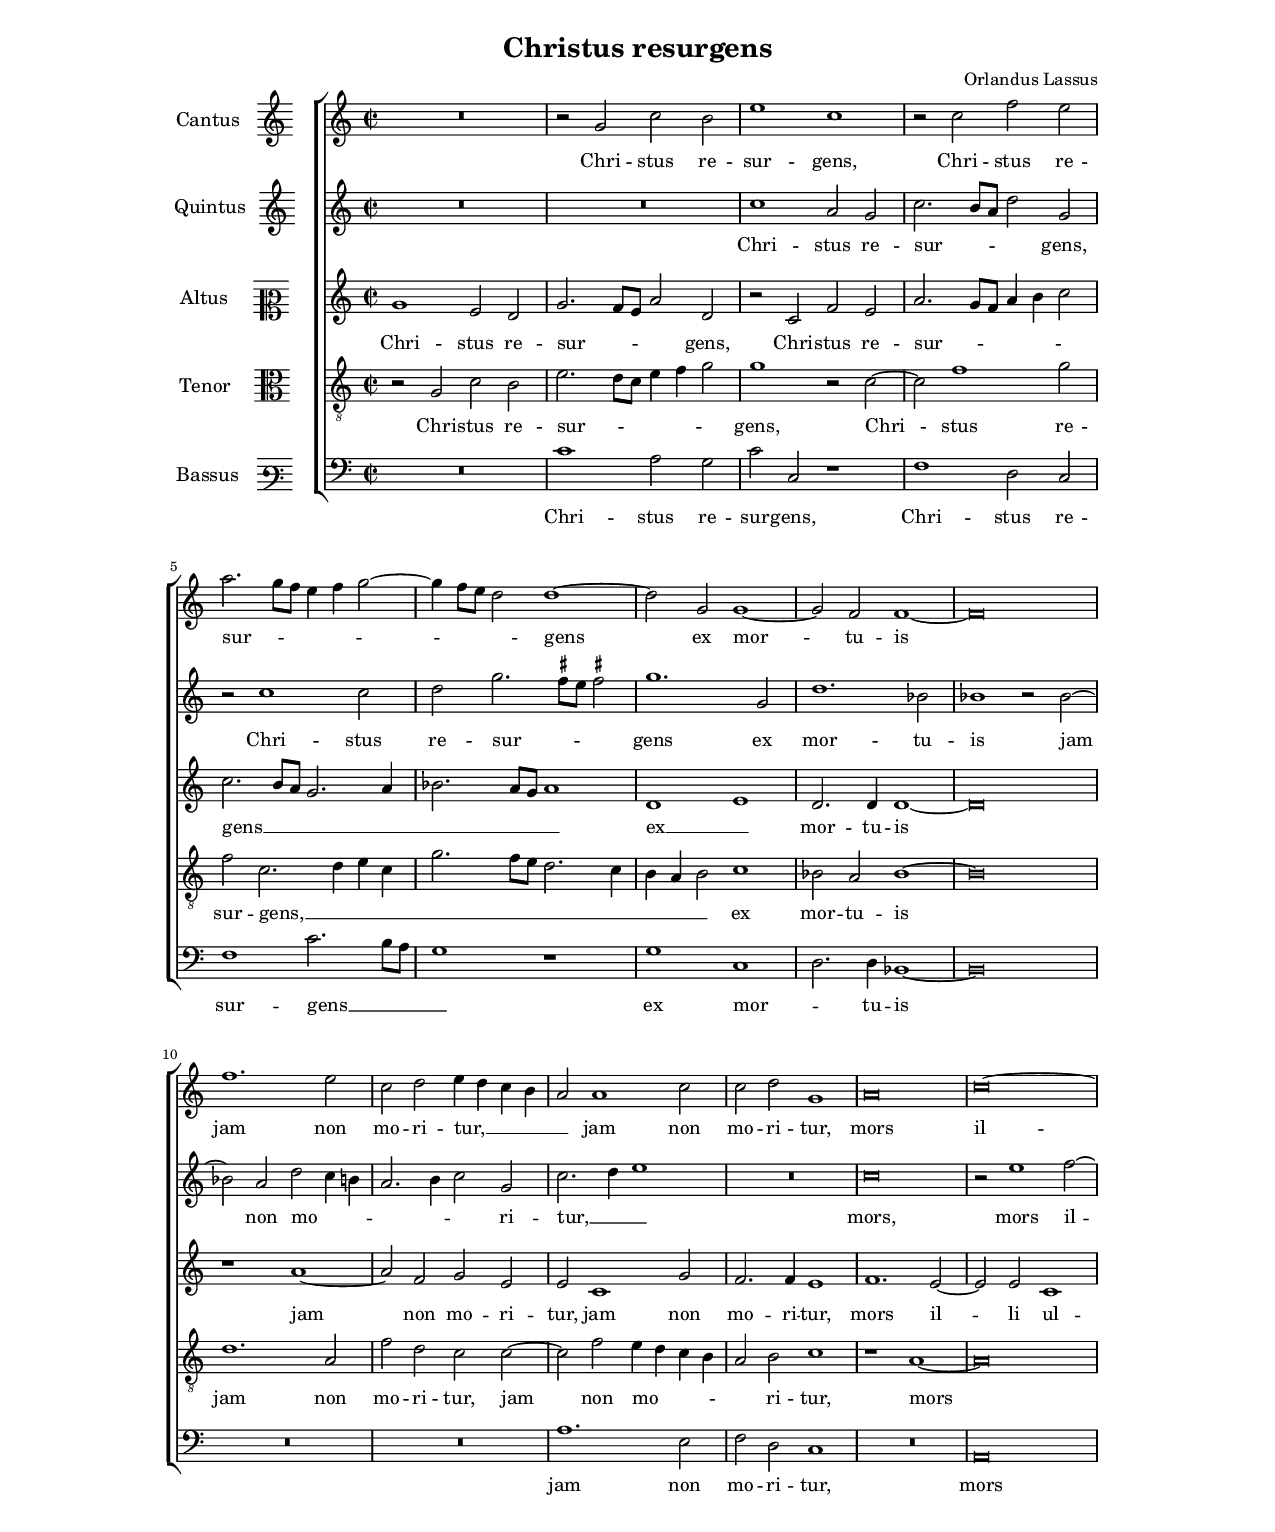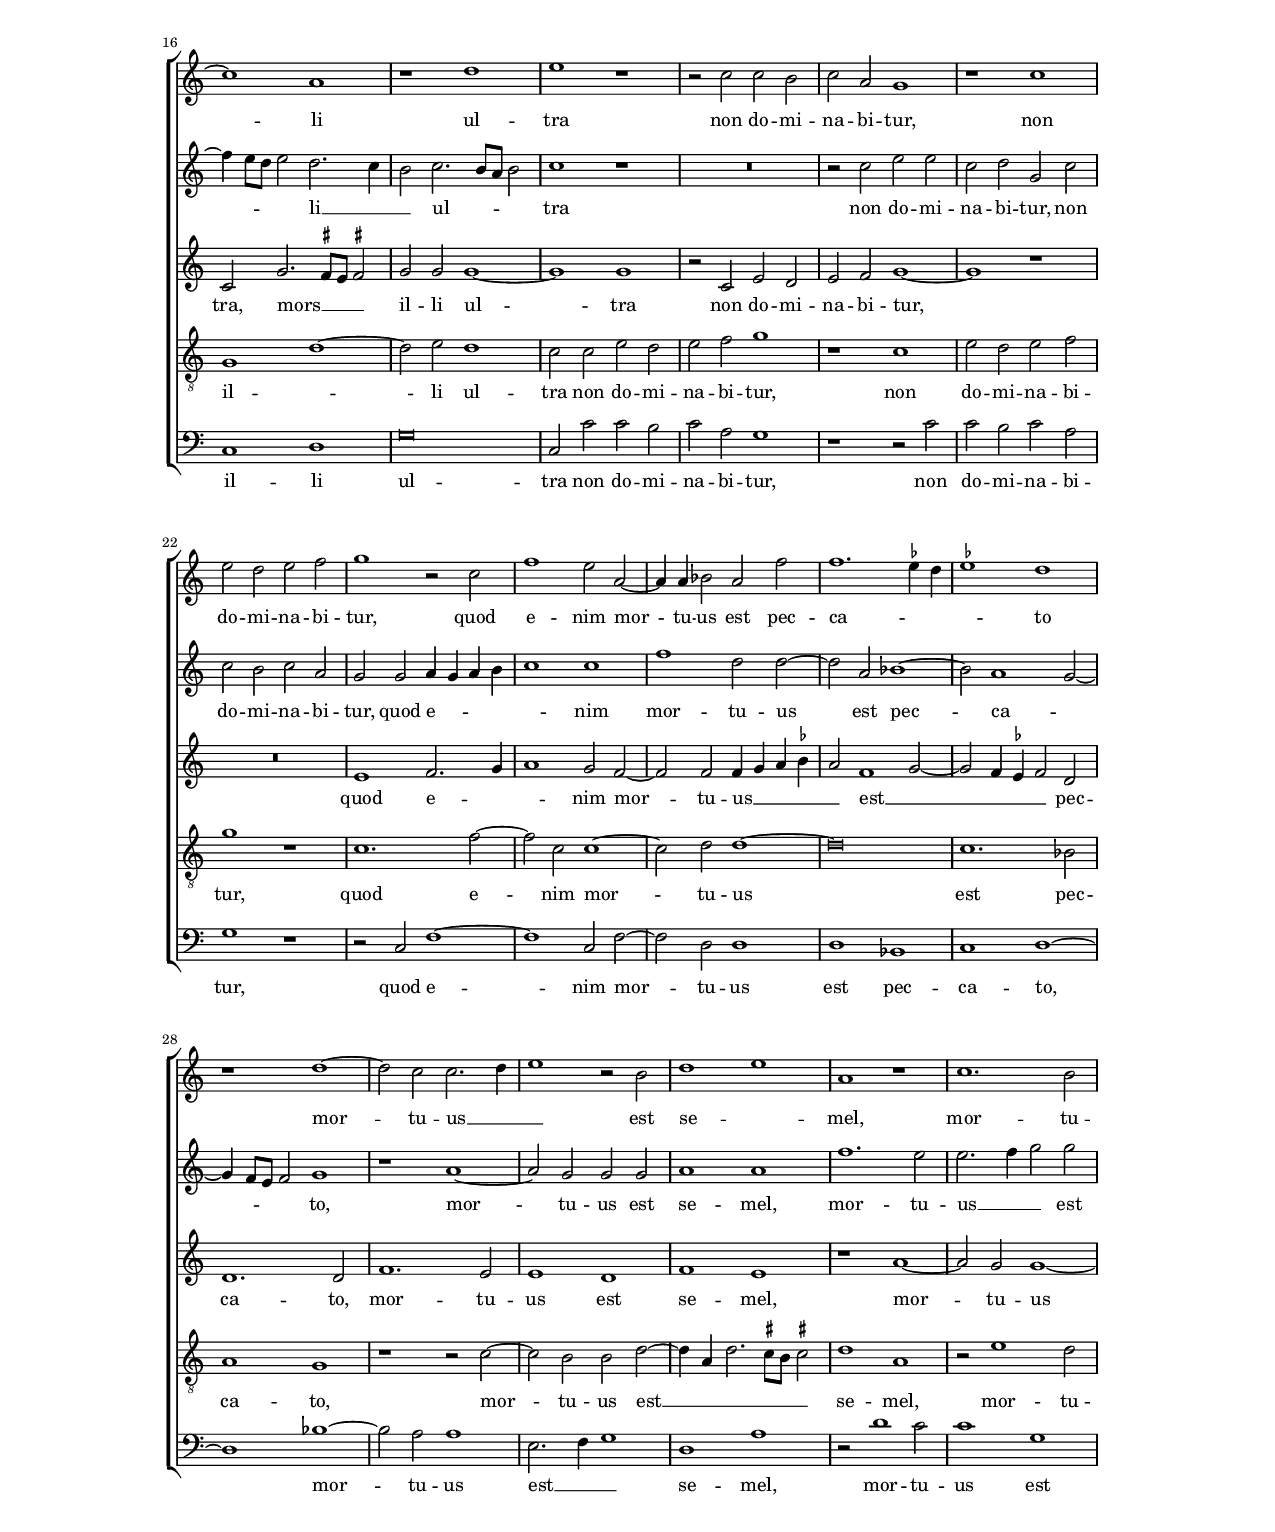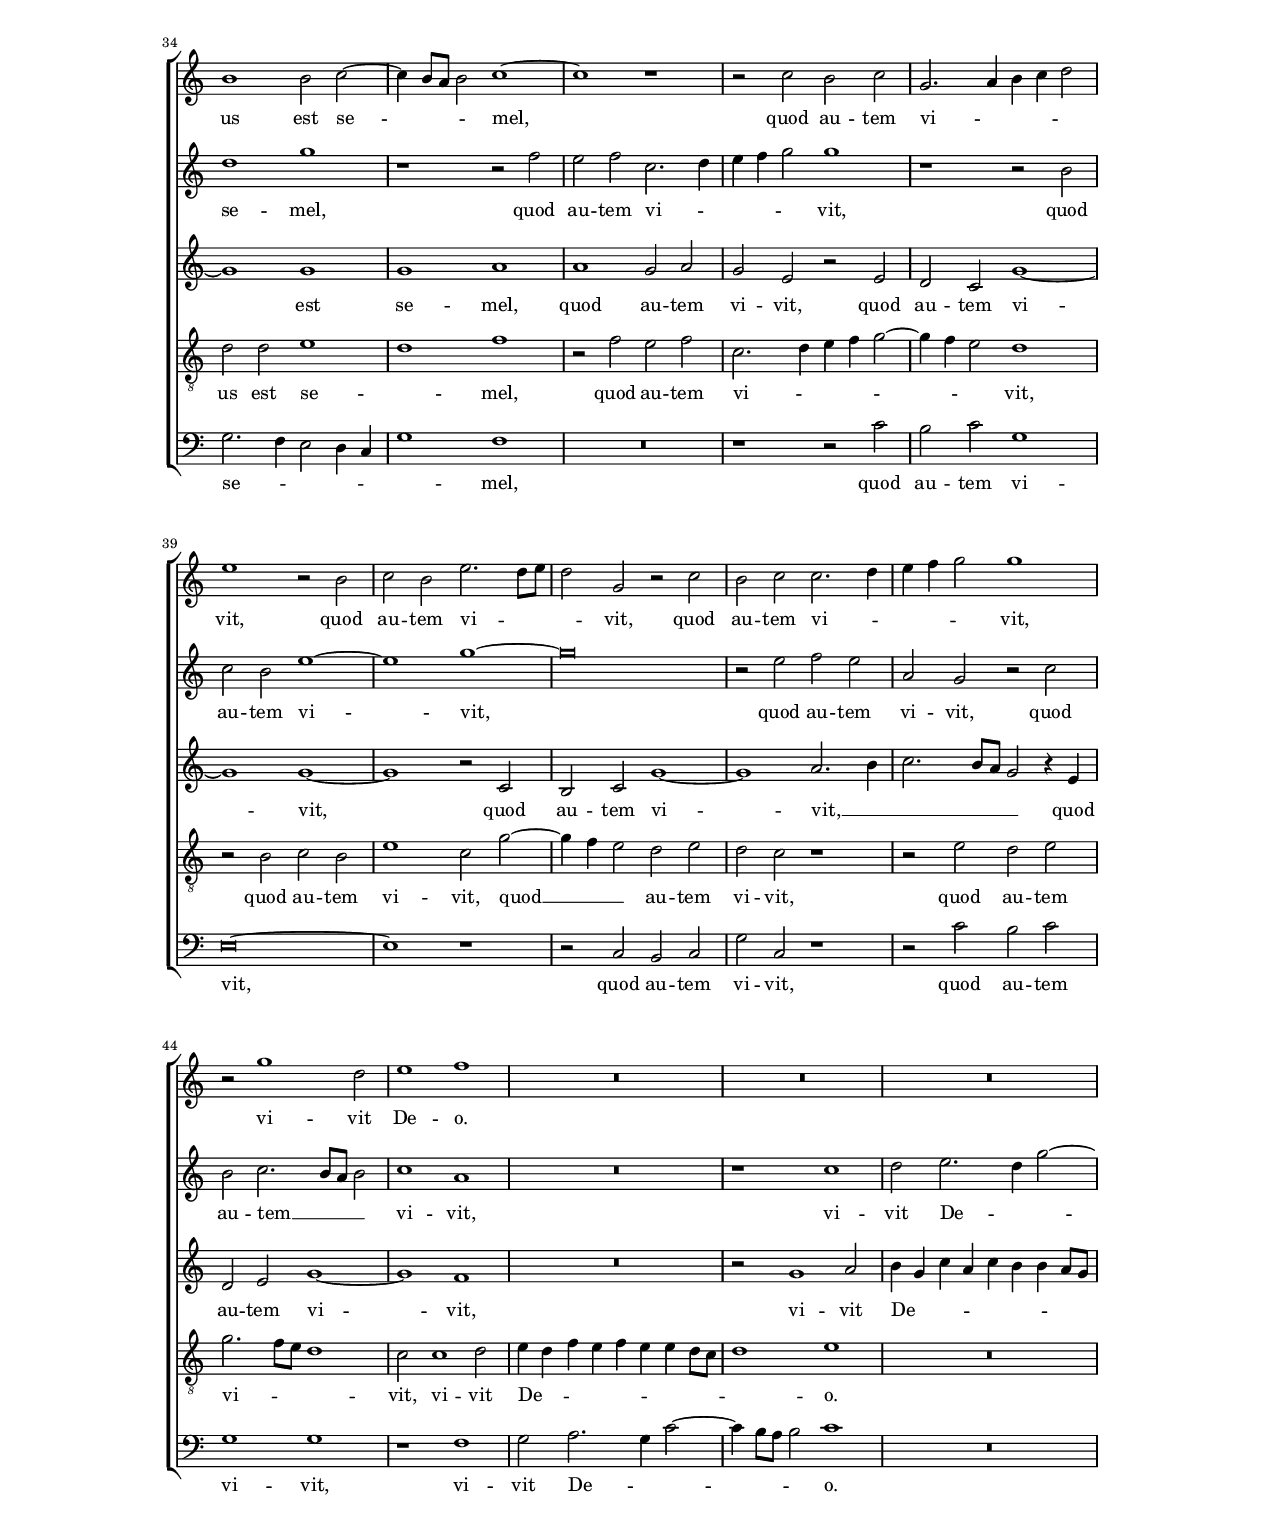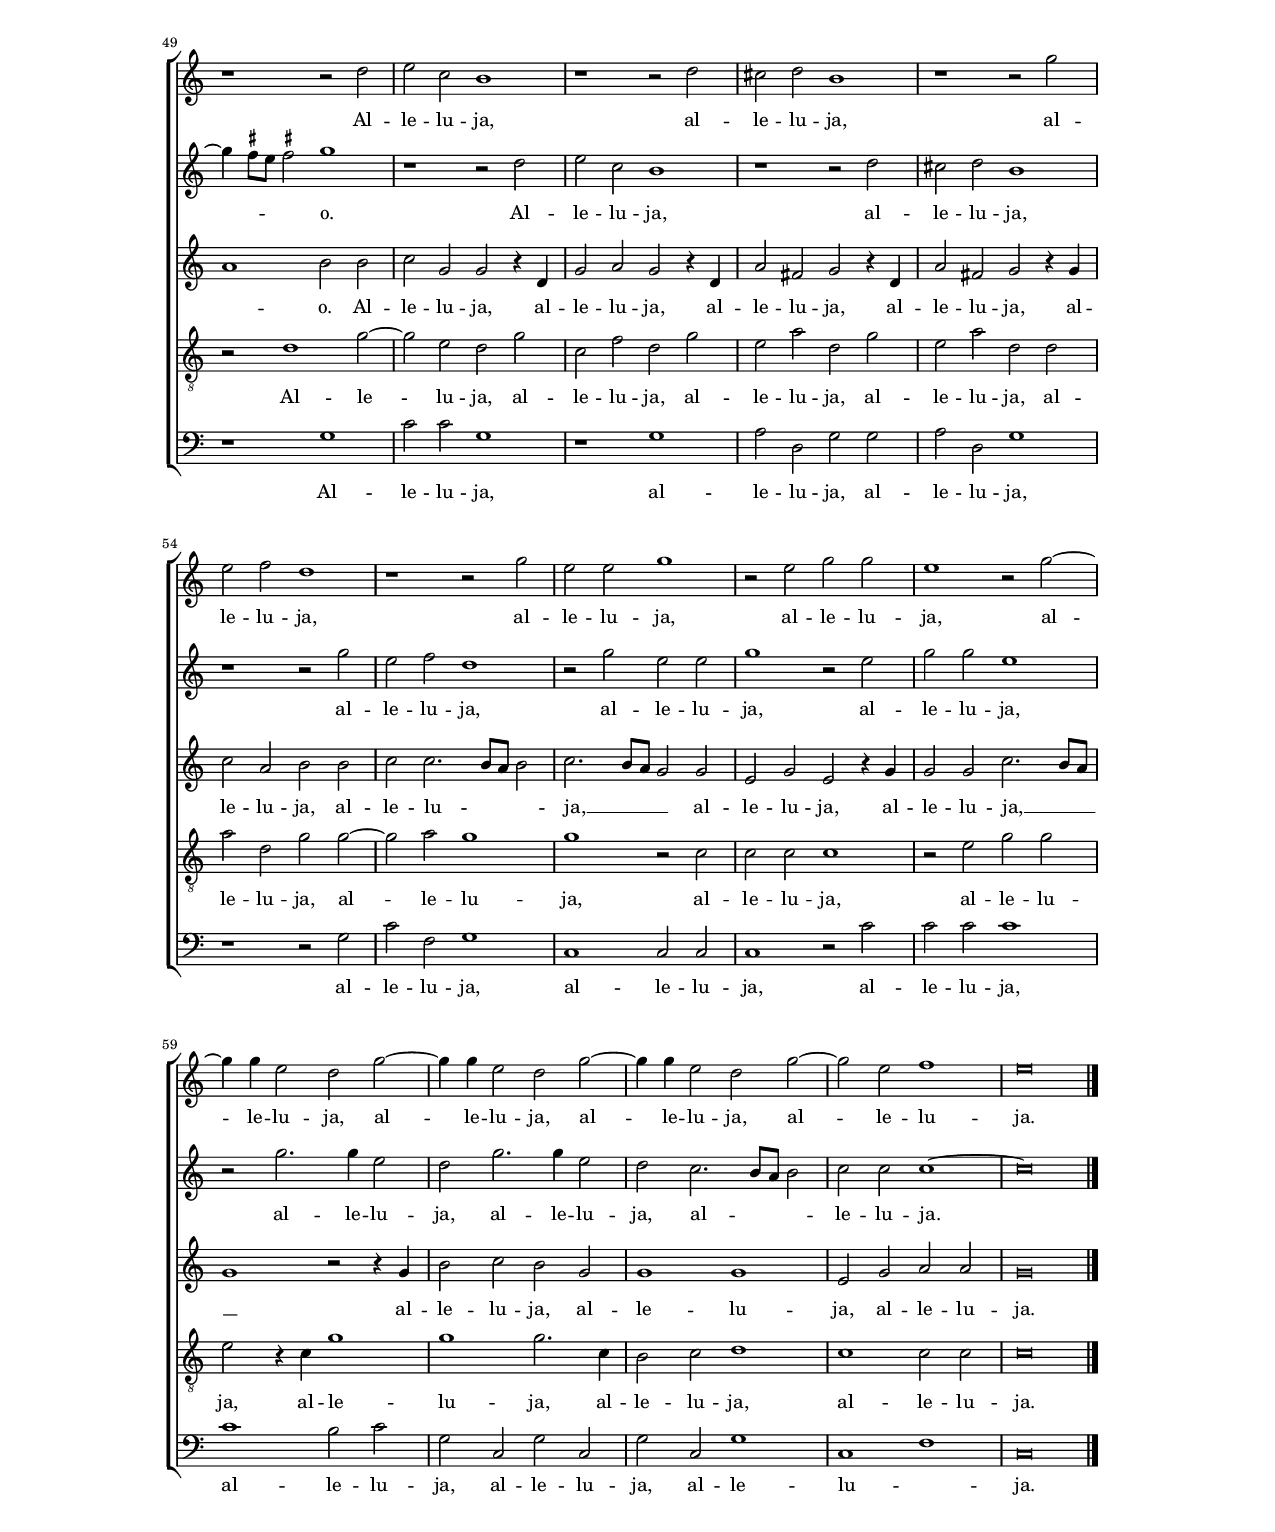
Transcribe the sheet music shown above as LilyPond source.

\header
{
  title="Christus resurgens"
  composer="Orlandus Lassus"
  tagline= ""
}

\version "2.18.2"
\include "deutsch.ly"
#(set-global-staff-size 15)
#(set-default-paper-size "letter")
#(ly:set-option 'point-and-click #f)

	
\paper
	{
	top-margin = 1.5 \cm
	bottom-margin = 1.5 \cm
	left-margin = 3 \cm
	right-margin = 3 \cm
	ragged-bottom = ##f
	ragged-last-bottom = ##t
	print-page-number = ##f
	system-system-spacing = #'((basic-distance . 17) (minimum-distance . 13) (padding . 7) (strechability . 150))
	systems-per-page = 3
%	min-systems-per-page = 3
	markup-system-spacing #'basic-distance = #12
%	print-all-headers = ##t
%	print-first-page-number = ##t
%	first-page-number = 1
	}

	
global = {
	\key c \major
	\time 2/2 \set Score.measureLength = #(ly:make-moment 2/1)
	}

	ficta = { \once \set suggestAccidentals = ##t }
	
	forget = #(define-music-function (parser location music) (ly:music?) #{
		\accidentalStyle forget
		$music
		\accidentalStyle default
		#})
	
	m = \melisma
	me = \melismaEnd



incipitcantus = \markup { \score {
	{
	\set Staff.instrumentName = \markup { \fontsize #1 "Cantus" }
	\key c \major
	\clef violin
	s4 \bar ""
	}
	\layout  {
	raggedright = ##t
	indent = 1.6 \cm
	line-width = 2.2\cm
	\context { \Staff \remove Time_signature_engraver }
	\override Staff.Clef.Y-extent = #'(0 . 0)
	}} \hspace #1 }
      
      
incipitquintus = \markup { \score {
	{
	\set Staff.instrumentName = \markup { \fontsize #1 "Quintus" }
	\key c \major
	\clef violin
	s4 \bar ""
	}
	\layout  {
	raggedright = ##t
	indent = 1.6 \cm
	line-width = 2.2\cm
	\context { \Staff \remove Time_signature_engraver }
	\override Staff.Clef.Y-extent = #'(0 . 0)
	}} \hspace #1 }

      
incipitaltus = \markup { \score {
	{
	\set Staff.instrumentName = \markup { \fontsize #1 "Altus" }
	\key c \major
	\clef mezzosoprano
	s4 \bar ""
	}
	\layout  {
	raggedright = ##t
	indent = 1.6 \cm
	line-width = 2.2\cm
	\context { \Staff \remove Time_signature_engraver }
	\override Staff.Clef.Y-extent = #'(0 . 0)
	}} \hspace #1 }


incipittenor = \markup { \score {
	{
	\set Staff.instrumentName = \markup { \fontsize #1 "Tenor" }
	\key c \major
	\clef alto
	s4 \bar ""
	}
	\layout  {
	raggedright = ##t
	indent = 1.6 \cm
	line-width = 2.2\cm
	\context { \Staff \remove Time_signature_engraver }
	\override Staff.Clef.Y-extent = #'(0 . 0)
	}} \hspace #1 }
      
      
incipitbassus = \markup { \score {
	{
	\set Staff.instrumentName = \markup { \fontsize #1 "Bassus" }
	\key c \major
	\clef varbaritone
	s4 \bar ""
	}
	\layout  {
	raggedright = ##t
	indent = 1.6 \cm
	line-width = 2.2\cm
	\context { \Staff \remove Time_signature_engraver }
	\override Staff.Clef.Y-extent = #'(0 . 0)
	}} \hspace #1 }


cantus =  \relative c''
	{
	R\breve
	r2 g c h
	e1 c
	r2 c f e
%5
	a2. g8 f e4 f g2~ |
	g4 f8 e d2 d1~
	d2 g, g1~
	g2 f f1~
	f\breve
%10
	f'1. e2 |
	c2 d e4 d c h
	a2 a1 c2
	c2 d g,1
	a\breve
%15
	c\breve~ |
	c1 a
	r1 d
	e1 r
	r2 c c h
%20
	c2 a g1 |
	r1 c
	e2 d e f
	g1 r2 c,
	f1 e2 a,~
%25
	a4 a b2 a f' |
	f1. \ficta es4 d
	\ficta es1 d
	r1 d~
	d2 c c2. d4
%30
	e1 r2 h |
	d1 e
	a,1 r
	c1. h2
	h1 h2 c~
%35
	c4 h8 a h2 c1~ |
	c1 r
	r2 c h c
	g2. a4 h c d2
	e1 r2 h
%40
	c2 h e2. d8 e |
	d2 g, r c
	h2 c c2. d4
	e4 f g2 g1
	r2 g1 d2
%45
	e1 f |
	R\breve
	R\breve
	R\breve
	r1 r2 d
%50
	e2 c h1 |
	r1 r2 d
	cis2 d h1
	r1 r2 g'
	e2 f d1
%55
	r1 r2 g |
	e2 e g1
	r2 e g g
	e1 r2 g~
	g4 g e2 d g~
%60
	g4 g e2 d g~ |
	g4 g e2 d g~
	g2 e f1
	e\breve \bar "|." |
	}


quintus =  \relative c''
        {
	R\breve
	R\breve
	c1 a2 g
	c2. h8 a d2 g,
%5
	r2 c1 c2 |
	d2 g2. \ficta fis8 e \ficta fis!2 |
	g1. g,2
	d'1. b2
	b1 r2 b~
%10
	b2 a d c4 h
	a2. h4 c2 g
	c2. d4 e1
	R\breve
	c\breve
%15
	r2 e1 f2~ |
	f4 e8 d e2 d2. c4
	h2 c2. h8 a h2
	c1 r
	R\breve
%20
	r2 c e e |
	c2 d g, c
	c2 h c a
	g2 g a4 g a h
	c1 c
%25
	f1 d2 d~ |
	d2 a b1~
	b2 a1 g2~
	g4 f8 e f2 g1
	r1 a~
%30
	a2 g g g |
	a1 a
	f'1. e2
	e2. f4 g2 g
	d1 g
%35
	r1 r2 f |
	e2 f c2. d4
	e4 f g2 g1
	r1 r2 h,
	c2 h e1~
%40
	e1 g~ |
	g\breve
	r2 e f e
	a,2 g r c
	h2 c2. h8 a h2
%45
	c1 a |
	R\breve
	r1 c
	d2 e2. d4 g2~
	g4 \ficta fis8 e \ficta fis!2 g1
%50
	r1 r2 d |
	e2 c h1
	r1 r2 d
	cis2 d h1
	r1 r2 g'
%55
	e2 f d1 |
	r2 g e e
	g1 r2 e
	g2 g e1
	r2 g2. g4 e2
%60
	d2 g2. g4 e2 |
	d2 c2. h8 a h2
	c2 c c1~
	c\breve |
	}


altus =  \relative c'
	{
	g'1 e2 d
	g2. f8 e a2 d,
	r2 c f e
	a2. g8 f a4 h c2
%5
	c2. h8 a g2. a4 |
	b2. a8 g a1
	d,1 e
	d2. d4 d1~
	d\breve
%10
	r1 a'~ |
	a2 f g e
	e2 c1 g'2
	f2. f4 e1
	f1. e2~
%15
	e2 e c1 |
	c2 g'2. \ficta fis8 e \ficta fis!2
	g2 g g1~
	g1 g
	r2 c, e d
%20
	e2 f g1~ |
	g1 r
	R\breve
	e1 f2. g4
	a1 g2 f~
%25
	f2 f f4 g a \ficta b |
	a2 f1 g2~
	g2 f4 \ficta es f2 d
	d1. d2
	f1. e2
%30
	e1 d |
	f1 e
	r1 a~
	a2 g g1~
	g1 g
%35
	g1 a |
	a1 g2 a
	g2 e r e
	d2 c g'1~
	g1 g~
%40
	g1 r2 c, |
	h2 c g'1~
	g1 a2. h4
	c2. h8 a g2 r4 e
	d2 e g1~
%45
	g1 f |
	R\breve
	r2 g1 a2
	h4 g c a c h h a8 g
	a1 h2 h
%50
	c2 g g r4 d |
	g2 a g r4 d
	a'2 fis g r4 d
	a'2 fis g r4 g
	c2 a h h
%55
	c2 c2. h8 a h2 |
	c2. h8 a g2 g
	e2 g e r4 g
	g2 g c2. h8 a
	g1 r2 r4 g
%60
	h2 c h g |
	g1 g
	e2 g a a
	g\breve |
	}

	
tenor  =  \relative c'
	{
	r2 g c h
	e2. d8 c e4 f g2
	g1 r2 c,~
	c2 f1 g2
%5
	f2 c2. d4 e c |
	g'2. f8 e d2. c4
	h4 a h2 c1
	b2 a b1~
	b\breve
%10
	d1. a2 |
	f'2 d c c~
	c2 f e4 d c h
	a2 h c1
	r1 a~
%15
	a\breve |
	g1 d'~
	d2 e d1
	c2 c e d
	e2 f g1
%20
	r1 c, |
	e2 d e f
	g1 r
	c,1. f2~
	f2 c c1~
%25
	c2 d d1~ |
	d\breve
	c1. b2
	a1 g
	r1 r2 c~
%30
	c2 h h d~ |
	d4 a d2. \ficta cis8 h \ficta cis!2
	d1 a
	r2 e'1 d2
	d2 d e1
%35
	d1 f |
	r2 f e f
	c2. d4 e f g2~
	g4 f e2 d1
	r2 h c h
%40
	e1 c2 g'~ |
	g4 f e2 d e
	d2 c r1
	r2 e d e
	g2. f8 e d1
%45
	c2 c1 d2 |
	e4 d f e f e e d8 c
	d1 e
	R\breve
	r2 d1 g2~
%50
	g2 e d g |
	c,2 f d g
	e2 a d, g
	e2 a d, d
	a'2 d, g g~
%55
	g2 a g1 |
	g1 r2 c,
	c2 c c1
	r2 e g g
	e2 r4 c g'1
%60
	g1 g2. c,4 |
	h2 c d1
	c1 c2 c
	c\breve |
	}


bassus  =  \relative c
	{
	R\breve
	c'1 a2 g
	c2 c, r1
	f1 d2 c
%5
	f1 c'2. h8 a |
	g1 r
	g1 c,
	d2. d4  b1~
	b\breve
%10
	R\breve |
	R\breve
	a'1. e2
	f2 d c1
	R\breve
%15
	a\breve |
	c1 d
	g\breve
	c,2 c' c h
	c2 a g1
%20
	r1 r2 c |
	c2 h c a
	g1 r
	r2 c, f1~
	f1 c2 f~
%25
	f2 d d1 |
	d1 b
	c1 d~
	d1 b'~
	b2 a a1
%30
	e2. f4 g1 |
	d1 a'
	r2 d1 c2
	c1 g
	g2. f4 e2 d4 c
%35
	g'1 f |
	R\breve
	r1 r2 c'
	h2 c g1
	e\breve~
%40
	e1 r |
	r2 c h c
	g'2 c, r1
	r2 c' h c
	g1 g
%45
	r1 f |
	g2 a2. g4 c2~
	c4 h8 a h2 c1
	R\breve
	r1 g
%50
	c2 c g1 |
	r1 g
	a2 d, g g
	a2 d, g1
	r1 r2 g
%55
	c2 f, g1 |
	c,1 c2 c
	c1 r2 c'
	c2 c c1
	c1 h2 c
%60
	g2 c, g' c, |
	g'2 c, g'1
	c,1 f
	c\breve |
	}

lyricscantus = \lyricmode {
	Chri -- stus re -- sur -- gens,
	Chri -- stus re -- sur -- _ _ _ _ _ _ _ _ gens
	ex mor -- tu -- is
	jam non mo -- ri -- tur, __ _ _ _ _
	jam non mo -- ri -- tur,
	mors il -- li ul -- tra
	non do -- mi -- na -- bi -- tur,
	non do -- mi -- na -- bi -- tur,
	quod e -- nim mor -- tu -- us est pec -- ca -- _ _ _ to
	mor -- tu -- us __ _ _ est se -- _ mel,
	mor -- tu -- us est se -- _ _ _ mel,
	quod au -- tem vi -- _ _ _ _ vit,
	quod au -- tem vi -- _ _ _ vit,
	quod au -- tem vi -- _ _ _ _ vit,
	vi -- vit De -- o.
	Al -- le -- lu -- ja,
	al -- le -- lu -- ja,
	al -- le -- lu -- ja,
	al -- le -- lu -- ja,
	al -- le -- lu -- ja,
	al -- le -- lu -- ja,
	al -- le -- lu -- ja,
	al -- le -- lu -- ja,
	al -- le -- lu -- ja.
	}


lyricsquintus = \lyricmode {
	Chri -- stus re -- sur -- _ _ _ gens,
	Chri -- stus re -- sur -- _ _ _ gens
	ex mor -- tu -- is
	jam non mo -- _ _ _ _ _ ri -- tur, __ _ _
	mors,
	mors il -- _ _ _ li __ _ _ ul -- _ _ _ tra
	non do -- mi -- na -- bi -- tur,
	non do -- mi -- na -- bi -- tur,
	quod e -- _ _ _ _ nim mor -- tu -- us est pec -- ca -- _ _ _ _ to,
	mor -- tu -- us est se -- mel,
	mor -- tu -- us __ _ _ est se -- mel,
	quod au -- tem vi -- _ _ _ _ vit,
	quod au -- tem vi -- vit,
	quod au -- tem vi -- vit,
	quod au -- tem __ _ _ _ vi -- vit,
	vi -- vit De -- _ _ _ _ _ o.
	Al -- le -- lu -- ja,
	al -- le -- lu -- ja,
	al -- le -- lu -- ja,
	al -- le -- lu -- ja,
	al -- le -- lu -- ja,
	al -- le -- lu -- ja,
	al -- le -- lu -- ja,
	al -- _ _ _ le -- lu -- ja.
	}


lyricsaltus = \lyricmode {
	Chri -- stus re -- sur -- _ _ _ gens,
	Chri -- stus re -- sur -- _ _ _ _ _ gens __ _ _ _ _ _ _ _ _
	ex __ _ mor -- tu -- is
	jam non mo -- ri -- tur,
	jam non mo -- ri -- tur,
	mors il -- li ul -- tra,
	mors __ _ _ _ il -- li ul -- tra
	non do -- mi -- na -- bi -- tur,
	quod e -- _ _ nim mor -- tu -- us __ _ _ _ _ est __ _ _ _ _ pec -- ca -- to,
	mor -- tu -- us est se -- mel,
	mor -- tu -- us est se -- mel,
	quod au -- tem vi -- vit,
	quod au -- tem vi -- vit,
	quod au -- tem vi -- vit, __ _ _ _ _ _
	quod au -- tem vi -- vit,
	vi -- vit De -- _ _ _ _ _ _ _ _ _ o.
	Al -- le -- lu -- ja,
	al -- le -- lu -- ja,
	al -- le -- lu -- ja,
	al -- le -- lu -- ja,
	al -- le -- lu -- ja,
	al -- le -- lu -- _ _ _ ja, __ _ _ _ 
	al -- le -- lu -- ja,
	al -- le -- lu -- ja, __ _ _ _
	al -- le -- lu -- ja,
	al -- le -- lu -- ja,
	al -- le -- lu -- ja.
	}


lyricstenor = \lyricmode {
	Chri -- stus re -- sur -- _ _ _ _ _ gens,
	Chri -- stus re -- sur -- gens, __ _ _ _ _ _ _ _ _ _ _ _
	ex mor -- tu -- is
	jam non mo -- ri -- tur,
	jam non mo -- _ _ _ _ ri -- tur,
	mors il -- _ li ul -- tra non do -- mi -- na -- bi -- tur,
	non do -- mi -- na -- bi -- tur,
	quod e -- nim mor -- tu -- us est pec -- ca -- to,
	mor -- tu -- us est __ _ _ _ _ _ se -- mel,
	mor -- tu -- us est se -- _ mel,
	quod au -- tem vi -- _ _ _ _ _ _ vit,
	quod au -- tem vi -- vit,
	quod __ _ _ au -- tem vi -- vit,
	quod au -- tem vi -- _ _ _ vit,
	vi -- vit De -- _ _ _ _ _ _ _ _ _ o.
	Al -- le -- lu -- ja,
	al -- le -- lu -- ja,
	al -- le -- lu -- ja,
	al -- le -- lu -- ja,
	al -- le -- lu -- ja,
	al -- le -- lu -- ja,
	al -- le -- lu -- ja,
	al -- le -- lu -- ja,
	al -- le -- lu -- ja,
	al -- le -- lu -- ja,
	al -- le -- lu -- ja.
	}


lyricsbassus = \lyricmode {
	Chri -- stus re -- sur -- gens,
	Chri -- stus re -- sur -- gens __ _ _ _
	ex mor -- _ tu -- is
	jam non mo -- ri -- tur,
	mors il -- li ul -- tra
	non do -- mi -- na -- bi -- tur,
	non do -- mi -- na -- bi -- tur,
	quod e -- nim mor -- tu -- us est pec -- ca -- to,
	mor -- tu -- us est __ _ _ se -- mel,
	mor -- tu -- us est se -- _ _ _ _ _ mel,
	quod au -- tem vi -- vit,
	quod au -- tem vi -- vit,
	quod au -- tem vi -- vit,
	vi -- vit De -- _ _ _ _ _ o.
	Al -- le -- lu -- ja,
	al -- le -- lu -- ja,
	al -- le -- lu -- ja,
	al -- le -- lu -- ja,
	al -- le -- lu -- ja,
	al -- le -- lu -- ja,
	al -- le -- lu -- ja,
	al -- le -- lu -- ja,
	al -- le -- lu -- _ ja.
	}


\score
{  
  % \transpose {
	\new ChoirStaff \with { \override StaffGrouper.staff-staff-spacing.basic-distance = #12 }
	<<

	\new Staff << \global
	\new Voice="v1" {
		\set Staff.instrumentName=\incipitcantus
%		\set Staff.instrumentName= "S"
		\set Staff.midiInstrument = "reed organ"
		\clef violin
		\cantus }
	\new Lyrics \lyricsto "v1" {\lyricscantus }
	>>


	\new Staff << \global
	\new Voice="v5" {
		\set Staff.instrumentName=\incipitquintus
%		\set Staff.instrumentName= "Q"
		\set Staff.midiInstrument = "reed organ"
		\clef violin
		\quintus}
	\new Lyrics \lyricsto "v5" {\lyricsquintus }
	>>


	\new Staff << \global
	\new Voice="v2" {
		\set Staff.instrumentName=\incipitaltus
%		\set Staff.instrumentName= "A"
		\set Staff.midiInstrument = "reed organ"
		\clef violin 
		\altus}
	\new Lyrics \lyricsto "v2" {\lyricsaltus }
	>>


	\new Staff << \global
	\new Voice="v3" {
		\set Staff.instrumentName=\incipittenor
%		\set Staff.instrumentName= "T"
		\set Staff.midiInstrument = "reed organ"
		\clef "G_8"
		\tenor }
	\new Lyrics \lyricsto "v3" {\lyricstenor }
	>>


	\new Staff << \global
	\new Voice="v4" {
		\set Staff.instrumentName=\incipitbassus
%		\set Staff.instrumentName= "B"
		\set Staff.midiInstrument = "reed organ"
		\clef bass 
		\bassus }
	\new Lyrics \lyricsto "v4" {\lyricsbassus}
	>>

	>>
	% } % transpose

	\layout
	{
	indent = 2.5\cm
	\context { \Lyrics \override VerticalAxisGroup.nonstaff-relatedstaff-spacing.padding = #1.3 }
	\context { \Staff \override TimeSignature.break-visibility = #end-of-line-invisible }
%	\context { \Staff \override InstrumentName.X-offset = #'-25 }
%	\context { \Voice \override Slur.transparent = ##t }
%	\context { \Voice \override AccidentalSuggestion.avoid-slur = #'ignore }
%	\context { \Voice \override AccidentalSuggestion.outside-staff-priority = ##f }
	\context { \Score \override BarNumber.padding = #2 }
	\context { \Voice \override NoteHead.style = #'baroque }
	}
	
\midi
	{
    	\tempo 2 = 90
	}
	
}


% EOF